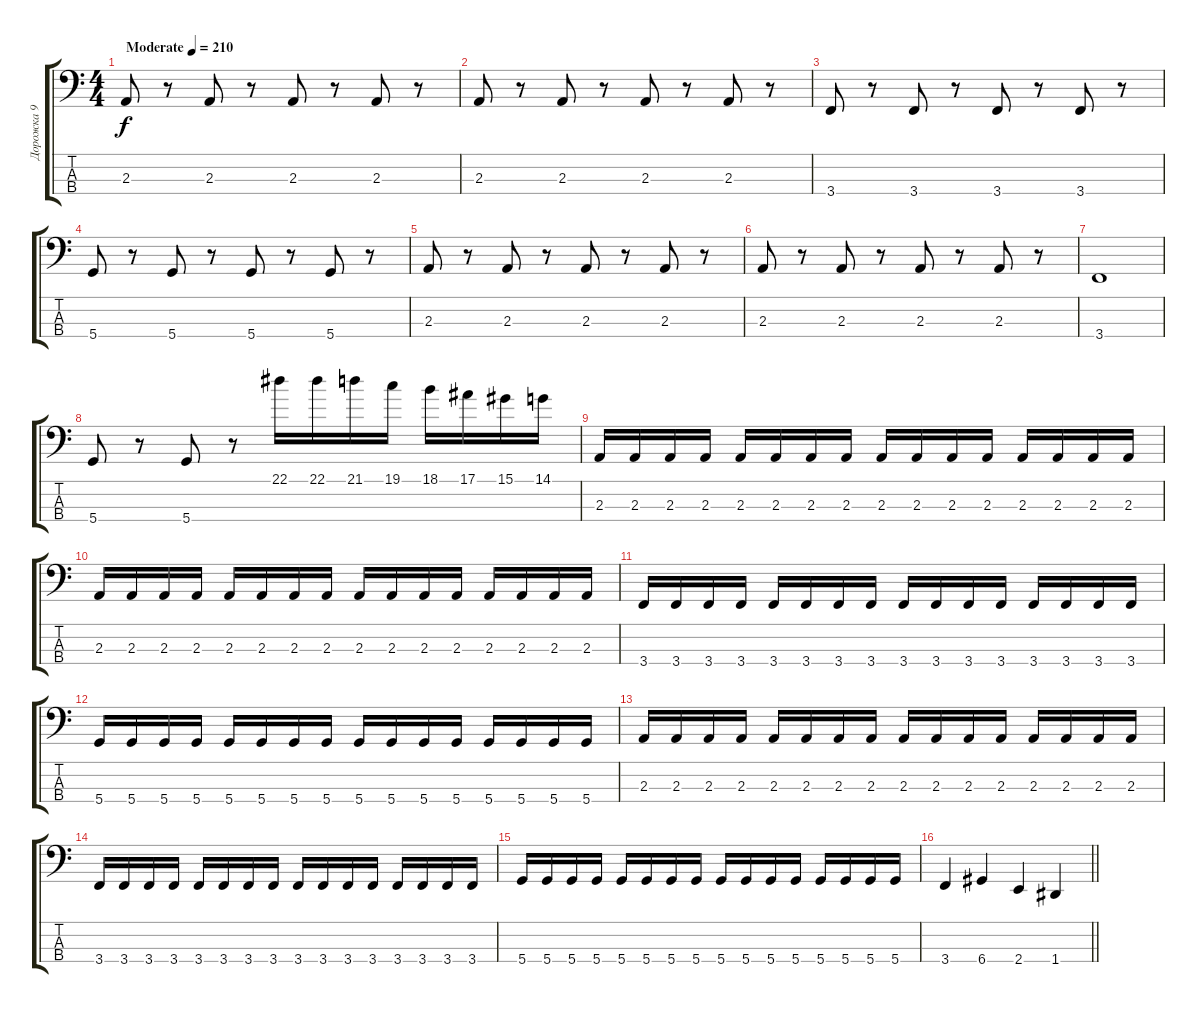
\track ("Дорожка 9" "Дорожка 9") {instrument slapbass2}
\staff {score tabs}
\tuning (F2 C2 G1 D1) {hide}
\ts (4 4)
\tempo (210 "Moderate")
\clef f4
\ks c
2.3.8{dy f instrument slapbass2} r.8 2.3.8 r.8 2.3.8 r.8 2.3.8 r.8 |
2.3.8 r.8 2.3.8 r.8 2.3.8 r.8 2.3.8 r.8 |
3.4.8 r.8 3.4.8 r.8 3.4.8 r.8 3.4.8 r.8 |
5.4.8 r.8 5.4.8 r.8 5.4.8 r.8 5.4.8 r.8 |
2.3.8 r.8 2.3.8 r.8 2.3.8 r.8 2.3.8 r.8 |
2.3.8 r.8 2.3.8 r.8 2.3.8 r.8 2.3.8 r.8 |
3.4.1 |
5.4.8 r.8 5.4.8 r.8 22.1.16 22.1.16 21.1.16 19.1.16 18.1.16 17.1.16 15.1.16 14.1.16 |
2.3.16 2.3.16 2.3.16 2.3.16 2.3.16 2.3.16 2.3.16 2.3.16 2.3.16 2.3.16 2.3.16 2.3.16 2.3.16 2.3.16 2.3.16 2.3.16 |
2.3.16 2.3.16 2.3.16 2.3.16 2.3.16 2.3.16 2.3.16 2.3.16 2.3.16 2.3.16 2.3.16 2.3.16 2.3.16 2.3.16 2.3.16 2.3.16 |
3.4.16 3.4.16 3.4.16 3.4.16 3.4.16 3.4.16 3.4.16 3.4.16 3.4.16 3.4.16 3.4.16 3.4.16 3.4.16 3.4.16 3.4.16 3.4.16 |
5.4.16 5.4.16 5.4.16 5.4.16 5.4.16 5.4.16 5.4.16 5.4.16 5.4.16 5.4.16 5.4.16 5.4.16 5.4.16 5.4.16 5.4.16 5.4.16 |
2.3.16 2.3.16 2.3.16 2.3.16 2.3.16 2.3.16 2.3.16 2.3.16 2.3.16 2.3.16 2.3.16 2.3.16 2.3.16 2.3.16 2.3.16 2.3.16 |
3.4.16 3.4.16 3.4.16 3.4.16 3.4.16 3.4.16 3.4.16 3.4.16 3.4.16 3.4.16 3.4.16 3.4.16 3.4.16 3.4.16 3.4.16 3.4.16 |
5.4.16 5.4.16 5.4.16 5.4.16 5.4.16 5.4.16 5.4.16 5.4.16 5.4.16 5.4.16 5.4.16 5.4.16 5.4.16 5.4.16 5.4.16 5.4.16 |
\barLineRight lightlight
3.4.4 6.4.4 2.4.4 1.4.4
